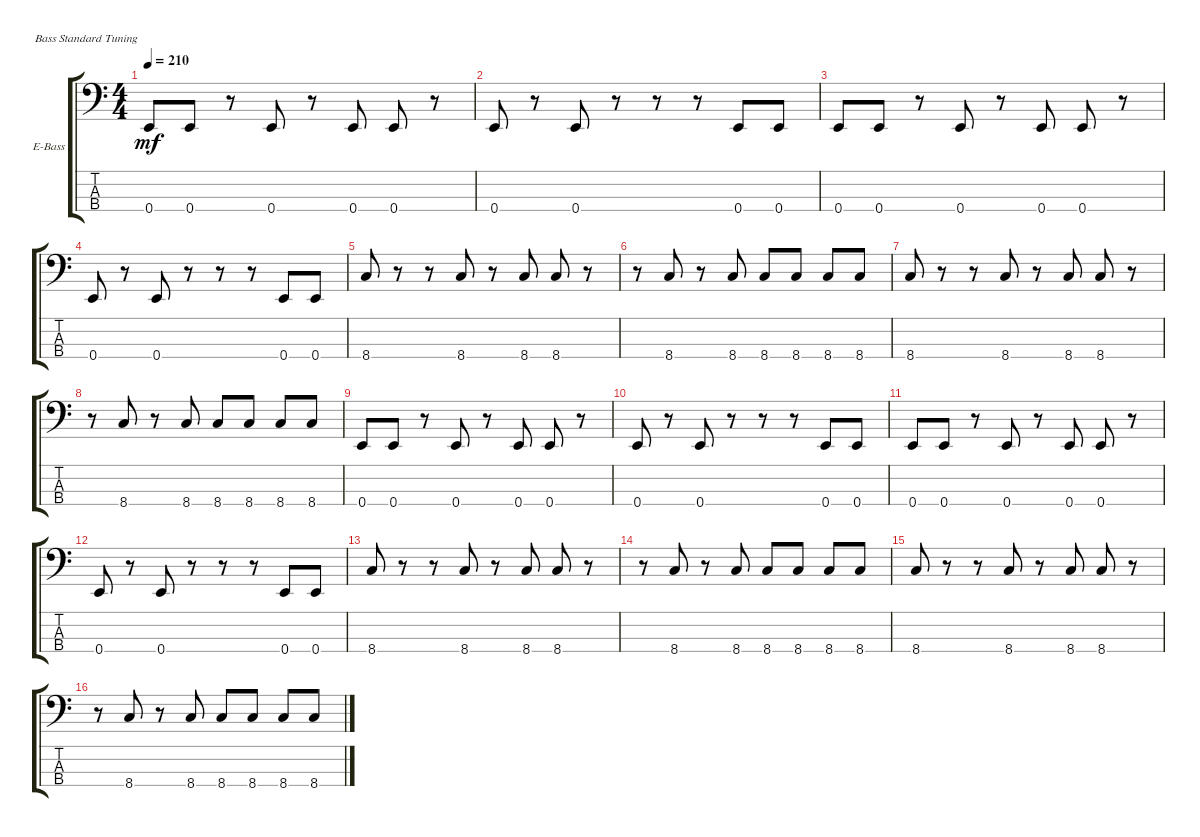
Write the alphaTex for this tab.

\defaultSystemsLayout 4
\bracketExtendMode groupsimilarinstruments
\firstSystemTrackNameOrientation horizontal
\otherSystemsTrackNameOrientation horizontal
\track ("Electric Bass" "E-Bass") {instrument electricbassfinger}
\staff {score tabs}
\tuning (G2 D2 A1 E1)
\ts (4 4)
\tempo 210
\clef f4
\ks c
0.4.8{dy mf} 0.4.8 r.8 0.4.8 r.8 0.4.8 0.4.8 r.8 |
0.4.8 r.8 0.4.8 r.8 r.8 r.8 0.4.8 0.4.8 |
0.4.8 0.4.8 r.8 0.4.8 r.8 0.4.8 0.4.8 r.8 |
0.4.8 r.8 0.4.8 r.8 r.8 r.8 0.4.8 0.4.8 |
8.4.8 r.8 r.8 8.4.8 r.8 8.4.8 8.4.8 r.8 |
r.8 8.4.8 r.8 8.4.8 8.4.8 8.4.8 8.4.8 8.4.8 |
8.4.8 r.8 r.8 8.4.8 r.8 8.4.8 8.4.8 r.8 |
r.8 8.4.8 r.8 8.4.8 8.4.8 8.4.8 8.4.8 8.4.8 |
0.4.8 0.4.8 r.8 0.4.8 r.8 0.4.8 0.4.8 r.8 |
0.4.8 r.8 0.4.8 r.8 r.8 r.8 0.4.8 0.4.8 |
0.4.8 0.4.8 r.8 0.4.8 r.8 0.4.8 0.4.8 r.8 |
0.4.8 r.8 0.4.8 r.8 r.8 r.8 0.4.8 0.4.8 |
8.4.8 r.8 r.8 8.4.8 r.8 8.4.8 8.4.8 r.8 |
r.8 8.4.8 r.8 8.4.8 8.4.8 8.4.8 8.4.8 8.4.8 |
8.4.8 r.8 r.8 8.4.8 r.8 8.4.8 8.4.8 r.8 |
r.8 8.4.8 r.8 8.4.8 8.4.8 8.4.8 8.4.8 8.4.8
